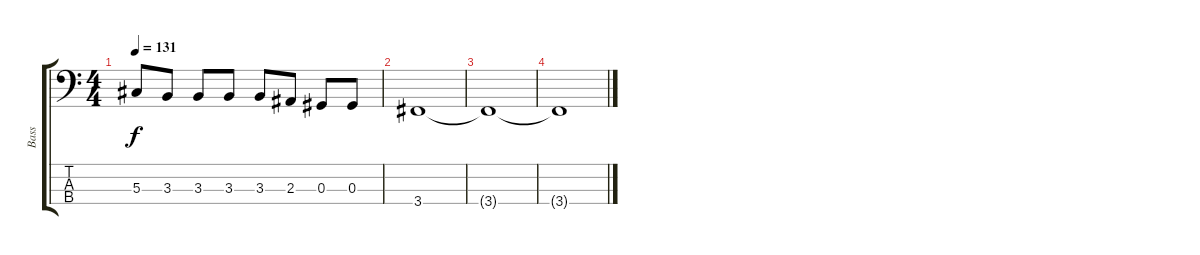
\track ("Bass" "Bass") {instrument electricbassfinger}
\staff {score tabs}
\tuning (Gb2 Db2 Ab1 Eb1) {hide}
\ts (4 4)
\tempo 131
\clef f4
\ks c
5.3.8{dy f} 3.3.8 3.3.8 3.3.8 3.3.8 2.3.8 0.3.8 0.3.8 |
3.4.1 |
3.4{t}.1 |
3.4{t}.1
